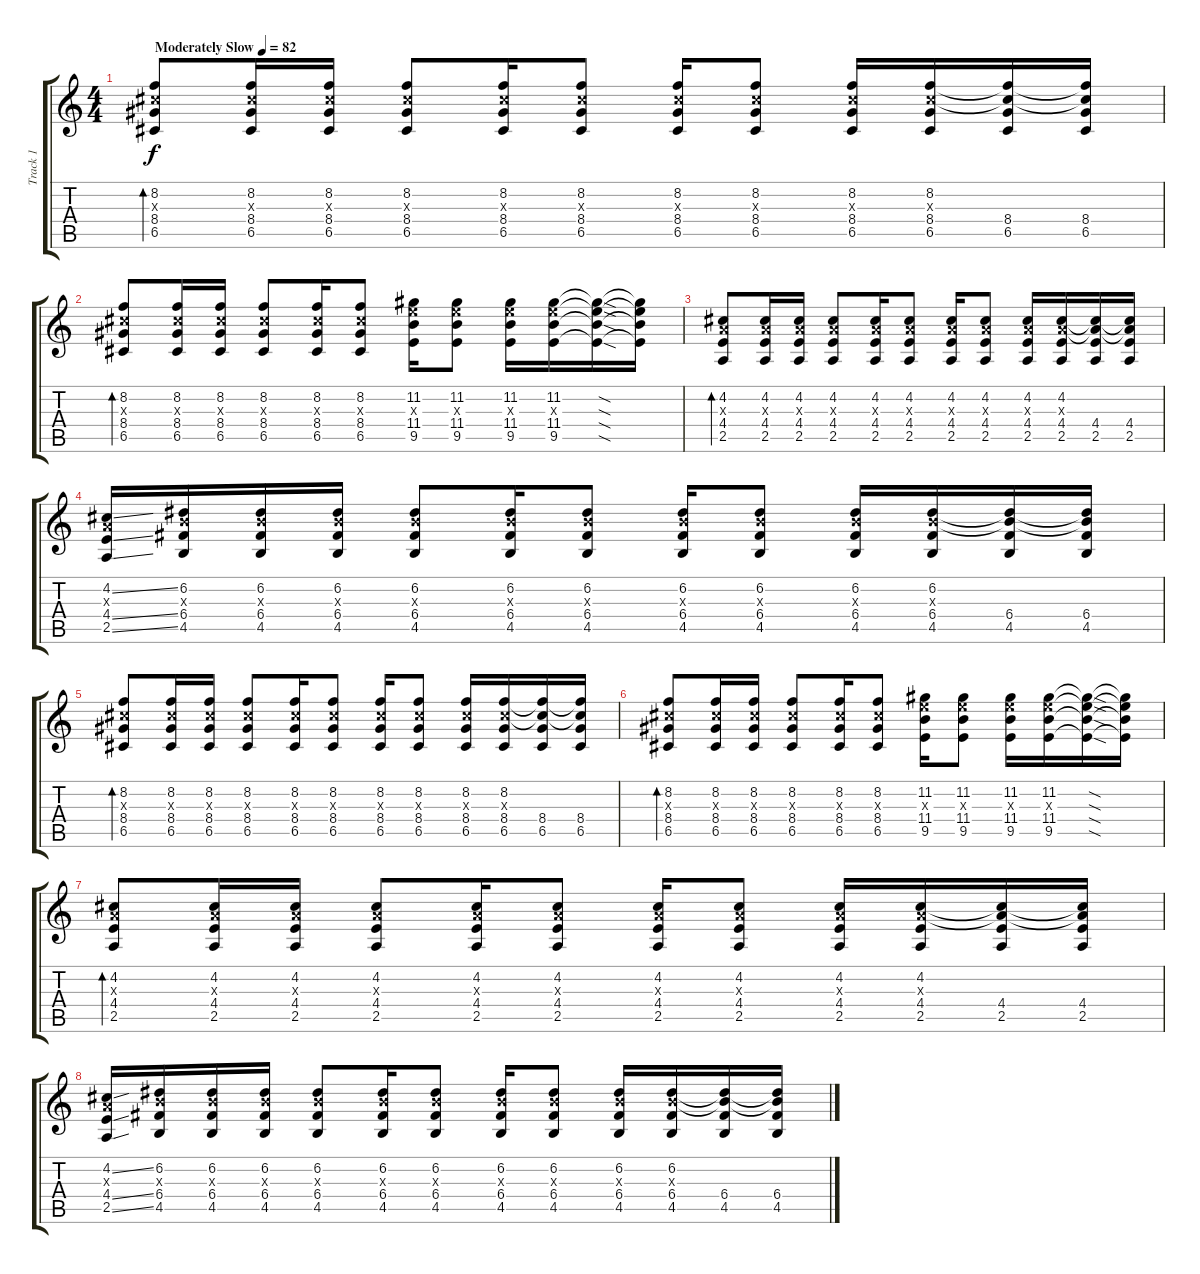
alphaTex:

\track ("Track 1" "Track 1") {instrument distortionguitar}
\staff {score tabs}
\tuning (D4 A3 F3 C3 G2 C2) {hide}
\ts (4 4)
\tempo (82 "Moderately Slow")
\clef g2
\ks c
(8.2 8.3{x} 8.4 6.5).8{bd 30 dy f volume 12 instrument electricguitarclean} (8.2 8.3{x} 8.4 6.5).16 (8.2 8.3{x} 8.4 6.5).16 (8.2 8.3{x} 8.4 6.5).8 (8.2 8.3{x} 8.4 6.5).16 (8.2 8.3{x} 8.4 6.5).8 (8.2 8.3{x} 8.4 6.5).16 (8.2 8.3{x} 8.4 6.5).8 (8.2 8.3{x} 8.4 6.5).16 (8.2 8.3{x} 8.4 6.5).16 (8.2{t} 8.3{t} 8.4 6.5).16 (8.2{t} 8.3{t} 8.4 6.5).16 |
(8.2 8.3{x} 8.4 6.5).8{bd 30} (8.2 8.3{x} 8.4 6.5).16 (8.2 8.3{x} 8.4 6.5).16 (8.2 8.3{x} 8.4 6.5).8 (8.2 8.3{x} 8.4 6.5).16 (8.2 8.3{x} 8.4 6.5).8 (11.2 11.3{x} 11.4 9.5).16 (11.2 11.3{x} 11.4 9.5).8 (11.2 11.3{x} 11.4 9.5).16 (11.2 11.3{x} 11.4 9.5).16 (11.2{sod t} 11.3{sod t} 11.4{sod t} 9.5{sod t}).16 (11.2{t} 11.3{t} 11.4{t} 9.5{t}).16 |
(4.2 4.3{x} 4.4 2.5).8{bd 30} (4.2 4.3{x} 4.4 2.5).16 (4.2 4.3{x} 4.4 2.5).16 (4.2 4.3{x} 4.4 2.5).8 (4.2 4.3{x} 4.4 2.5).16 (4.2 4.3{x} 4.4 2.5).8 (4.2 4.3{x} 4.4 2.5).16 (4.2 4.3{x} 4.4 2.5).8 (4.2 4.3{x} 4.4 2.5).16 (4.2 4.3{x} 4.4 2.5).16 (4.2{t} 4.3{t} 4.4 2.5).16 (4.2{t} 4.3{t} 4.4 2.5).16 |
(4.2{ss} 4.3{x} 4.4{ss} 2.5{ss}).16 (6.2 6.3{x} 6.4 4.5).16 (6.2 6.3{x} 6.4 4.5).16 (6.2 6.3{x} 6.4 4.5).16 (6.2 6.3{x} 6.4 4.5).8 (6.2 6.3{x} 6.4 4.5).16 (6.2 6.3{x} 6.4 4.5).8 (6.2 6.3{x} 6.4 4.5).16 (6.2 6.3{x} 6.4 4.5).8 (6.2 6.3{x} 6.4 4.5).16 (6.2 6.3{x} 6.4 4.5).16 (6.2{t} 6.3{t} 6.4 4.5).16 (6.2{t} 6.3{t} 6.4 4.5).16 |
(8.2 8.3{x} 8.4 6.5).8{bd 30} (8.2 8.3{x} 8.4 6.5).16 (8.2 8.3{x} 8.4 6.5).16 (8.2 8.3{x} 8.4 6.5).8 (8.2 8.3{x} 8.4 6.5).16 (8.2 8.3{x} 8.4 6.5).8 (8.2 8.3{x} 8.4 6.5).16 (8.2 8.3{x} 8.4 6.5).8 (8.2 8.3{x} 8.4 6.5).16 (8.2 8.3{x} 8.4 6.5).16 (8.2{t} 8.3{t} 8.4 6.5).16 (8.2{t} 8.3{t} 8.4 6.5).16 |
(8.2 8.3{x} 8.4 6.5).8{bd 30} (8.2 8.3{x} 8.4 6.5).16 (8.2 8.3{x} 8.4 6.5).16 (8.2 8.3{x} 8.4 6.5).8 (8.2 8.3{x} 8.4 6.5).16 (8.2 8.3{x} 8.4 6.5).8 (11.2 11.3{x} 11.4 9.5).16 (11.2 11.3{x} 11.4 9.5).8 (11.2 11.3{x} 11.4 9.5).16 (11.2 11.3{x} 11.4 9.5).16 (11.2{sod t} 11.3{sod t} 11.4{sod t} 9.5{sod t}).16 (11.2{t} 11.3{t} 11.4{t} 9.5{t}).16 |
(4.2 4.3{x} 4.4 2.5).8{bd 30} (4.2 4.3{x} 4.4 2.5).16 (4.2 4.3{x} 4.4 2.5).16 (4.2 4.3{x} 4.4 2.5).8 (4.2 4.3{x} 4.4 2.5).16 (4.2 4.3{x} 4.4 2.5).8 (4.2 4.3{x} 4.4 2.5).16 (4.2 4.3{x} 4.4 2.5).8 (4.2 4.3{x} 4.4 2.5).16 (4.2 4.3{x} 4.4 2.5).16 (4.2{t} 4.3{t} 4.4 2.5).16 (4.2{t} 4.3{t} 4.4 2.5).16 |
(4.2{ss} 4.3{x} 4.4{ss} 2.5{ss}).16 (6.2 6.3{x} 6.4 4.5).16 (6.2 6.3{x} 6.4 4.5).16 (6.2 6.3{x} 6.4 4.5).16 (6.2 6.3{x} 6.4 4.5).8 (6.2 6.3{x} 6.4 4.5).16 (6.2 6.3{x} 6.4 4.5).8 (6.2 6.3{x} 6.4 4.5).16 (6.2 6.3{x} 6.4 4.5).8 (6.2 6.3{x} 6.4 4.5).16 (6.2 6.3{x} 6.4 4.5).16 (6.2{t} 6.3{t} 6.4 4.5).16 (6.2{t} 6.3{t} 6.4 4.5).16
